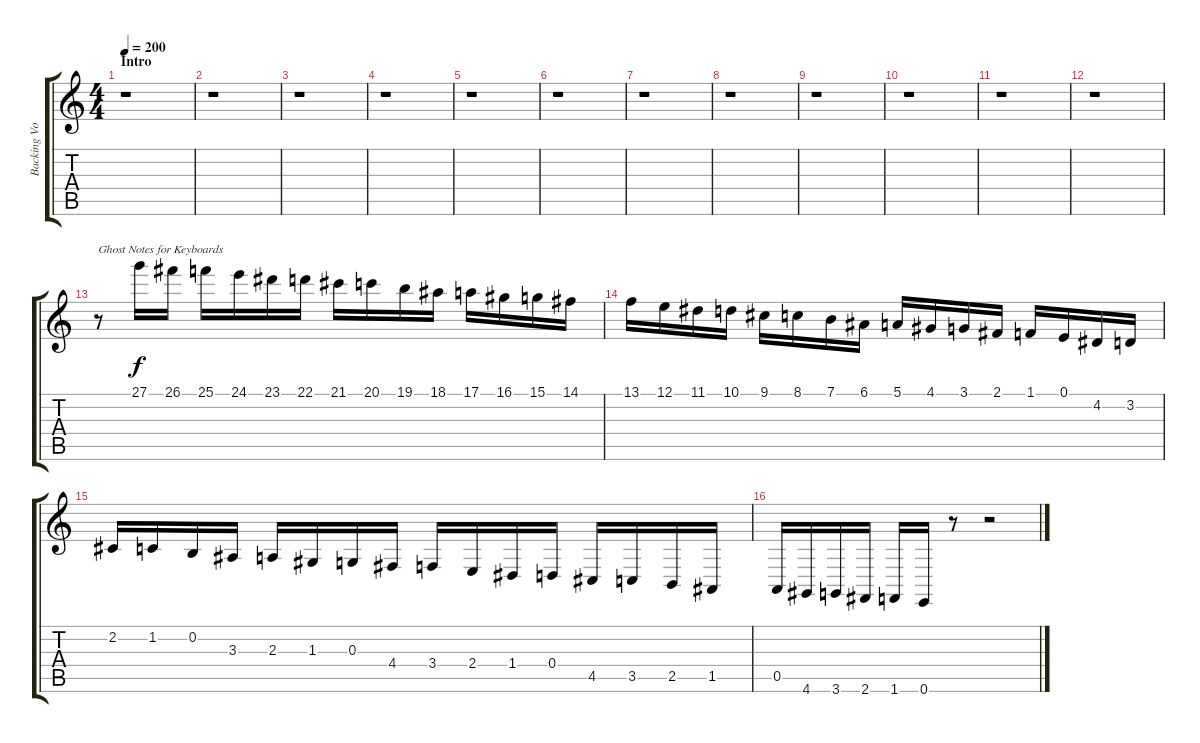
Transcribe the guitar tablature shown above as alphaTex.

\track ("Backing Vocals" "Backing Vo") {instrument lead2sawtooth}
\staff {score tabs}
\tuning (E4 B3 G3 D3 A2 E2) {hide}
\ts (4 4)
\section ("" "Intro")
\tempo 200
\clef g2
\ks c
r.1{dy f instrument lead2sawtooth} |
r.1 |
r.1 |
r.1 |
r.1 |
r.1 |
r.1 |
r.1 |
r.1 |
r.1 |
r.1 |
r.1 |
r.8{txt "Ghost Notes for Keyboards" volume 16 balance 0 instrument seashore} 27.1.16 26.1.16 25.1.16 24.1.16 23.1.16 22.1.16 21.1.16 20.1.16 19.1.16 18.1.16 17.1.16 16.1.16 15.1.16 14.1.16 |
13.1.16 12.1.16 11.1.16 10.1.16 9.1.16 8.1.16 7.1.16 6.1.16 5.1.16 4.1.16 3.1.16 2.1.16 1.1.16 0.1.16 4.2.16 3.2.16 |
2.2.16{volume 15 balance 3} 1.2.16 0.2.16 3.3.16 2.3.16 1.3.16 0.3.16 4.4.16 3.4.16 2.4.16 1.4.16 0.4.16 4.5.16 3.5.16 2.5.16 1.5.16 |
0.5.16 4.6.16 3.6.16 2.6.16 1.6.16 0.6.16 r.8 r.2
